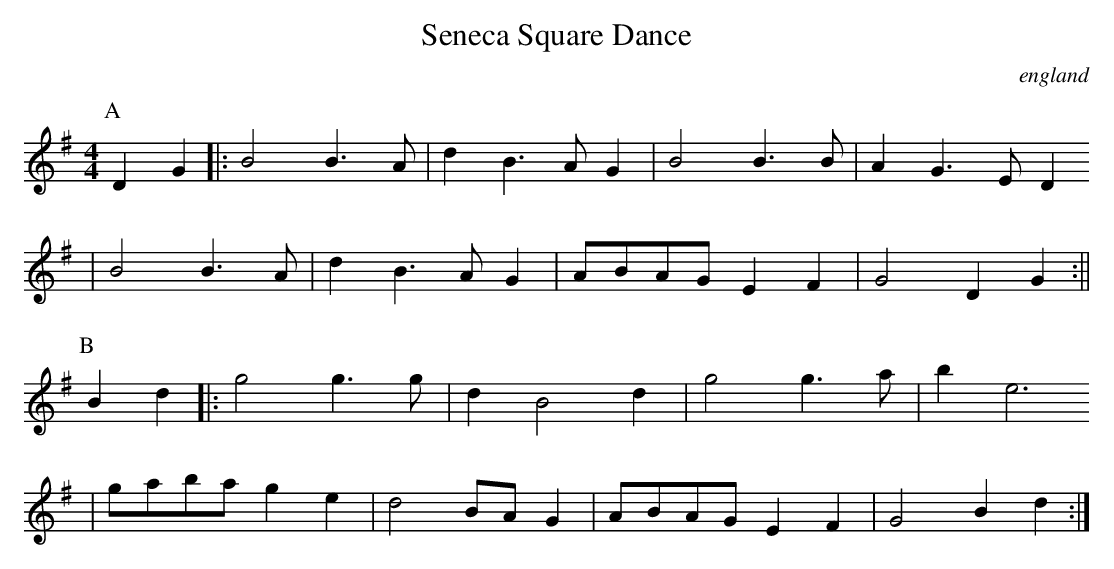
X:1
T:Seneca Square Dance
O:england
M:4/4
K:G
P:A
D2G2 ||:B4 B3A |d2B3AG2 |B4 B3B |A2G3ED2
|B4 B3A |d2B3AG2 |ABAG E2F2 |G4 D2G2 :||
P:B
B2d2 ||:g4 g3g |d2B4d2 |g4 g3a |b2e6
|gaba g2e2 |d4 BAG2 |ABAG E2F2 |G4 B2d2:|
